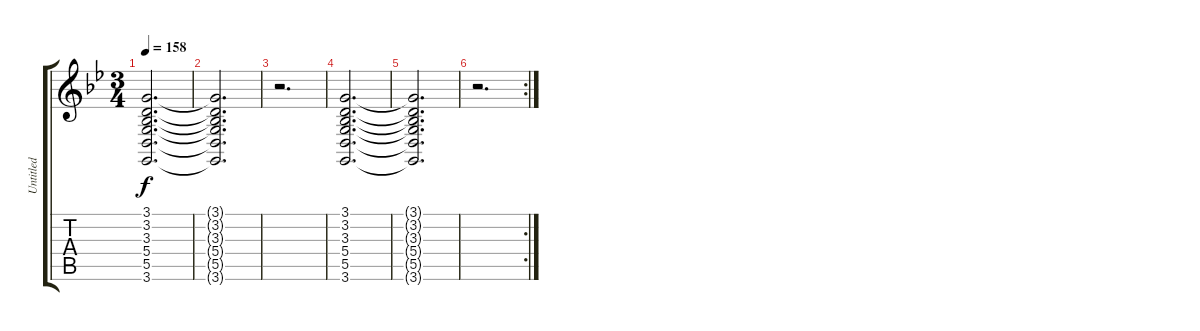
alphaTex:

\track ("Untitled" "Untitled") {instrument synthstrings2}
\staff {score tabs}
\tuning (E4 B3 G3 D3 A2 E2) {hide}
\ts (3 4)
\tempo 158
\clef g2
\ks bb
(3.1 3.2 3.3 5.4 5.5 3.6).2{d dy f} |
(3.1{t} 3.2{t} 3.3{t} 5.4{t} 5.5{t} 3.6{t}).2{d} |
r.2{d} |
(3.1 3.2 3.3 5.4 5.5 3.6).2{d} |
(3.1{t} 3.2{t} 3.3{t} 5.4{t} 5.5{t} 3.6{t}).2{d} |
\rc 2
r.2{d}
